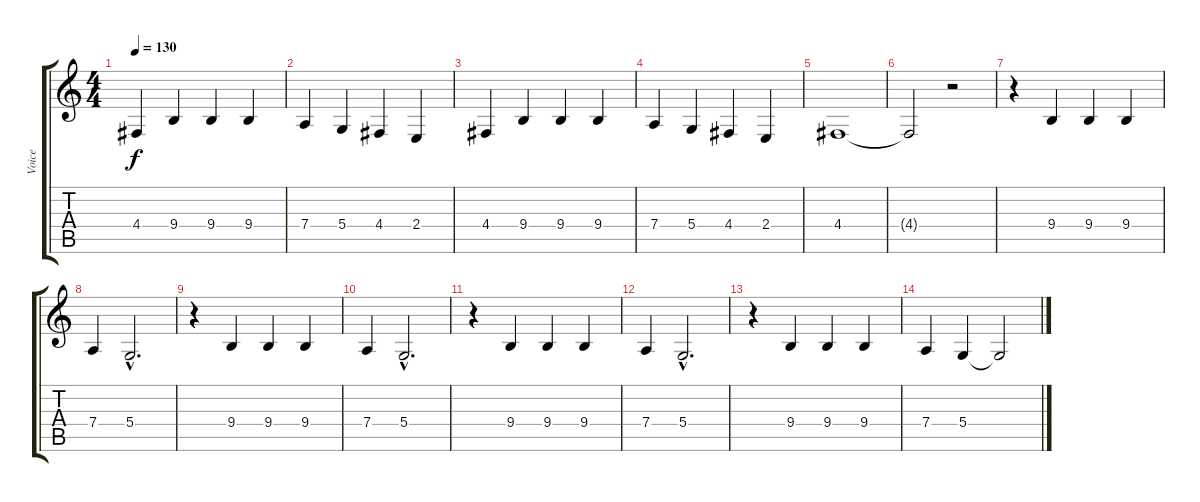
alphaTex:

\track ("Voice" "Voice") {instrument cello}
\staff {score tabs}
\tuning (E4 B3 G3 D3 A2 E2) {hide}
\ts (4 4)
\tempo 130
\clef g2
\ks c
4.4.4{dy f} 9.4.4 9.4.4 9.4.4 |
7.4.4 5.4.4 4.4.4 2.4.4 |
4.4.4 9.4.4 9.4.4 9.4.4 |
7.4.4 5.4.4 4.4.4 2.4.4 |
4.4.1 |
4.4{t}.2 r.2 |
r.4 9.4.4 9.4.4 9.4.4 |
7.4.4 5.4{hac}.2{d} |
r.4 9.4.4 9.4.4 9.4.4 |
7.4.4 5.4{hac}.2{d} |
r.4 9.4.4 9.4.4 9.4.4 |
7.4.4 5.4{hac}.2{d} |
r.4 9.4.4 9.4.4 9.4.4 |
7.4.4 5.4.4 5.4{t}.2
